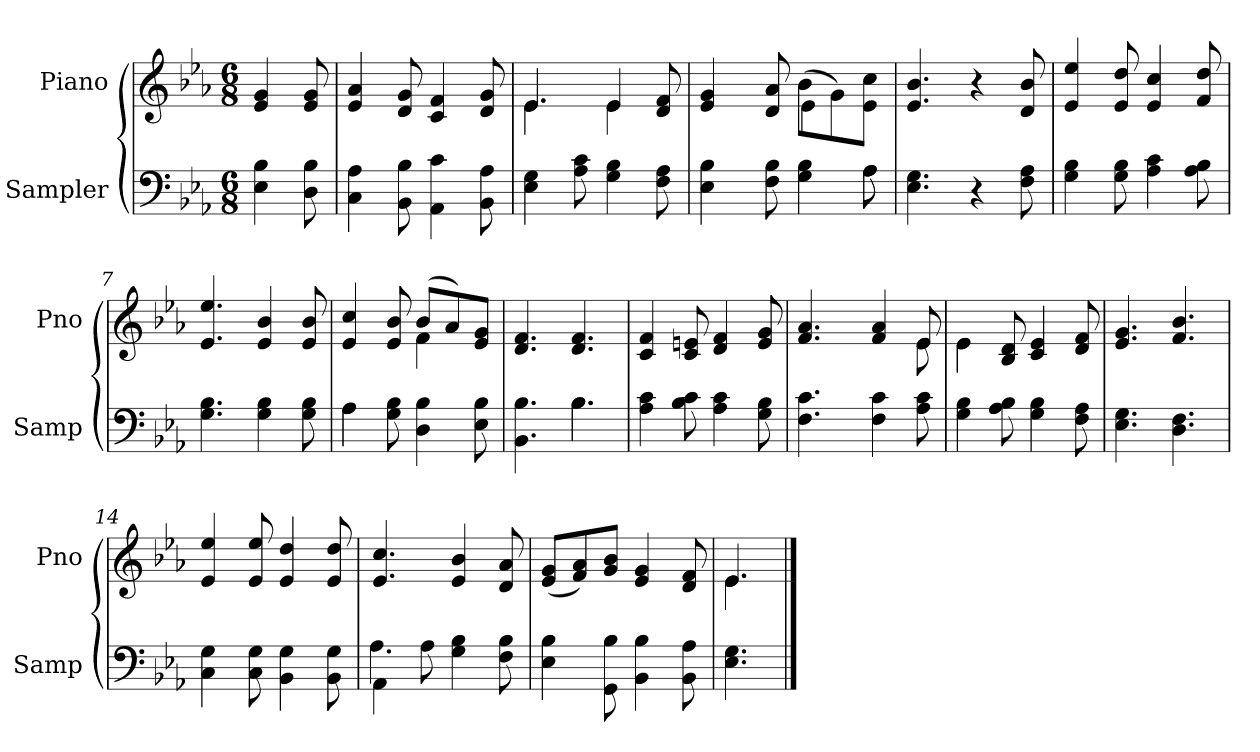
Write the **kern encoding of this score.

**kern	**kern
*part2	*part1
*staff2	*staff1
*I"Sampler	*I"Piano
*I'Samp	*I'Pno
*clefF4	*clefG2
*k[b-e-a-]	*k[b-e-a-]
*E-:	*E-:
*M6/8	*M6/8
=1	=1
4E- 4B-	4e- 4g
8D 8B-	8e- 8g
=2	=2
4C 4A-	4e- 4a-
8BB- 8B-	8d 8g
4AA- 4c	4c 4f
8BB- 8A-	8d 8g
=3	=3
*	*^
4E- 4G	4.e-/	4.e-
8A- 8c	.	.
4G 4B-	4e-/	4e-
8F 8A-	8d 8f	8ryy
=4	=4	=4
*^	*	*
4E- 4B-	8ryy	4e- 4g	4.ryy
*v	*v	*	*
8F 8B-	8d 8a-	.
4G 4B-	(8b-\L	4e-
.	8g\)	.
*^	*	*
8A-\	8A-	8e-\ 8cc\J	8ryy
*v	*v	*	*
*	*v	*v
=5	=5
4.E- 4.G	4.e- 4.b-
4r	4r
8F 8A-	8d 8b-
=6	=6
4G 4B-	4e- 4ee-
8G 8B-	8e- 8dd
4A- 4c	4e- 4cc
8A- 8B-	8f 8dd
=7	=7
4.G 4.B-	4.e- 4.ee-
4G 4B-	4e- 4b-
8G 8B-	8e- 8b-
=8	=8
*^	*^
4A-\	4A-	4e- 4cc	4.ryy
8G 8B-	2ryy	8e- 8b-	.
4D 4B-	.	(8b-/L	4f
.	.	8a-/)	.
8E- 8B-	.	8e-/ 8g/J	8ryy
*	*	*v	*v
=9	=9	=9
4.BB- 4.B-	4.ryy	4.d 4.f
4.B-\	4.B-	4.d 4.f
*v	*v	*
=10	=10
4A- 4c	4c 4f
8B- 8c	8c 8en
4A- 4c	4d 4f
8G 8B-	8e 8g
=11	=11
*	*^
4.F 4.c	4.f 4.a-	8ryy
*	*v	*v
4F 4c	4f 4a-
*	*^
8A- 8c	8e-/	8e-
=12	=12	=12
4G 4B-	4e-\	4e-
8A- 8B-	8B- 8d	2ryy
4G 4B-	4c 4e-	.
8F 8A-	8d 8f	.
*	*v	*v
=13	=13
4.E- 4.G	4.e- 4.g
4.D 4.F	4.f 4.b-
=14	=14
4C 4G	4e- 4ee-
8C 8G	8e- 8ee-
4BB- 4G	4e- 4dd
8BB- 8G	8e- 8dd
=15	=15
*^	*
4AA-\	4.A-	4.e- 4.cc
8A-\	.	.
4G 4B-	4.ryy	4e- 4b-
8F 8B-	.	8d 8a-
*v	*v	*
=16	=16
4E- 4B-	(8e-/ 8g/L
.	8f/ 8a-/)
8GG 8B-	8g/ 8b-/J
4BB- 4B-	4e- 4g
8BB- 8A-	8d 8f
=17	=17
*	*^
4.E- 4.G	4.e-/	4.e-
*	*v	*v
==	==
*-	*-
